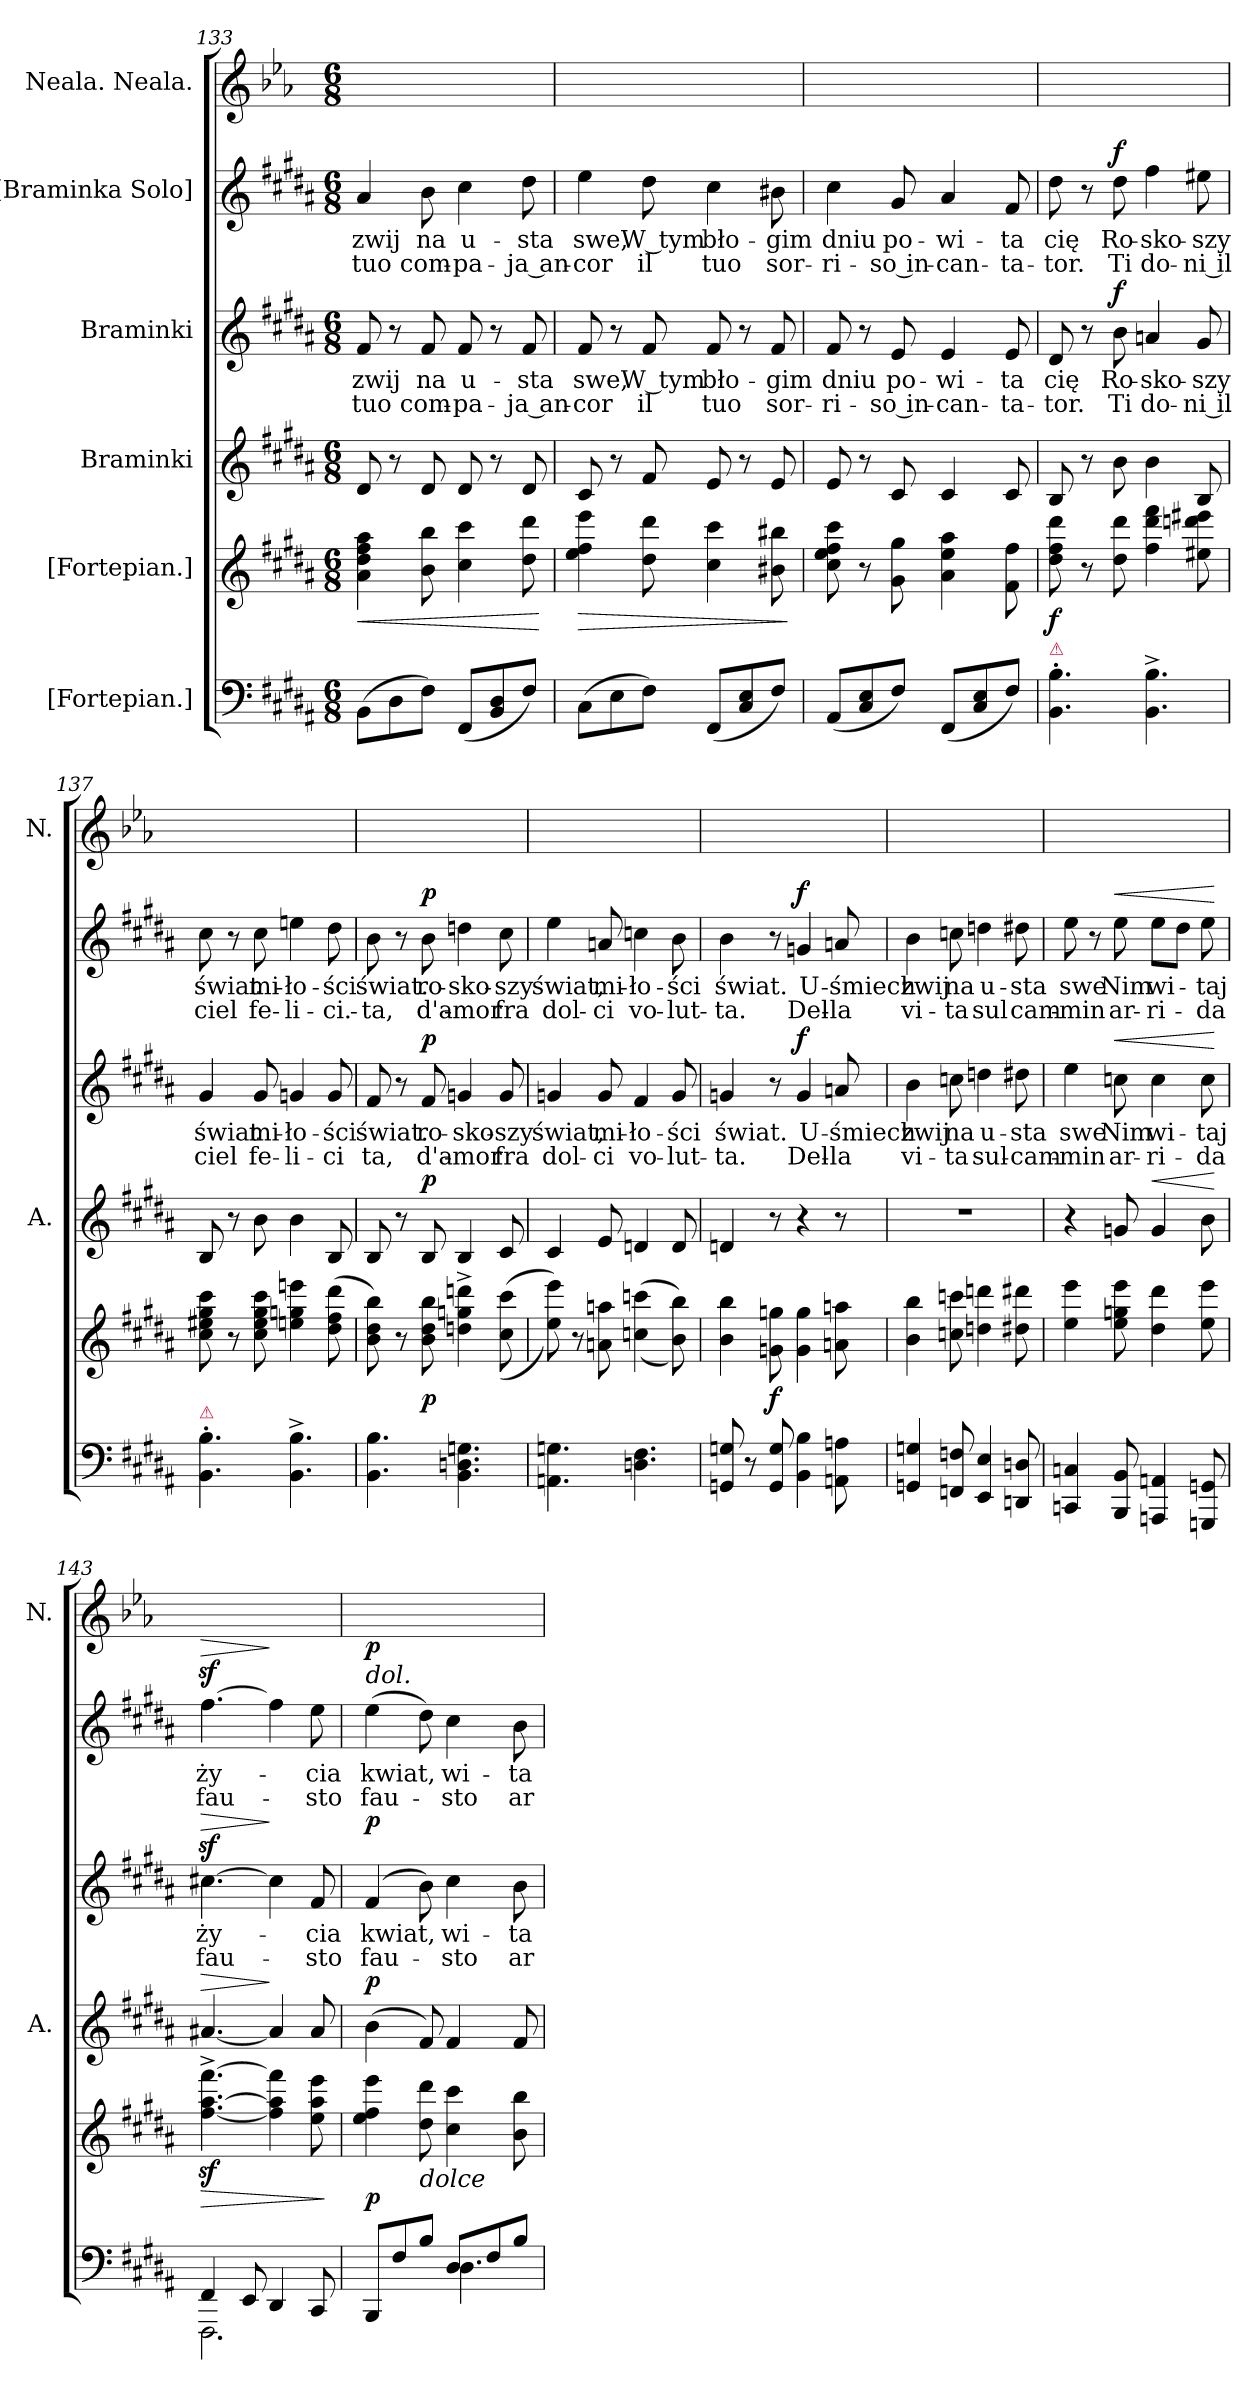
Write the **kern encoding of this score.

**kern	**kern	**dynam	**kern	**dynam	**kern	**text	**text	**dynam	**kern	**text	**text	**dynam	**kern
*part6	*part5	*part5	*part4	*part4	*part3	*part3	*part3	*part3	*part2	*part2	*part2	*part2	*part1
*staff6	*staff5	*staff5	*staff4	*staff4	*staff3	*staff3	*staff3	*staff3	*staff2	*staff2	*staff2	*staff2	*staff1
*I"[Fortepian.]	*I"[Fortepian.]	*	*I"Braminki	*	*I"Braminki	*	*	*	*I"[Braminka Solo]	*	*	*	*I"Neala. Neala.
*	*	*	*I'A.	*	*	*	*	*	*	*	*	*	*I'N.
*clefF4	*clefG2	*	*clefG2	*	*clefG2	*	*	*	*clefG2	*	*	*	*clefG2
*k[f#c#g#d#a#]	*k[f#c#g#d#a#]	*	*k[f#c#g#d#a#]	*	*k[f#c#g#d#a#]	*	*	*	*k[f#c#g#d#a#]	*	*	*	*k[b-e-a-]
*M6/8	*M6/8	*	*M6/8	*	*M6/8	*	*	*	*M6/8	*	*	*	*M6/8
=133	=133	=133	=133	=133	=133	=133	=133	=133	=133	=133	=133	=133	=133
!	!	!LO:HP:b	!	!	!	!	!	!	!	!	!	!	!
(8BB\L	4a#\ 4dd#\ 4ff#\ 4aa#\	<	8d#/	.	8f#/	zwij	tuo	.	4a#/	zwij	tuo	.	2.ryy
8D#\	.	.	8r	.	8r	.	.	.	.	.	.	.	.
8F#\J)	8b\ 8bb\	.	8d#/	.	8f#/	na	com-	.	8b\	na	com-	.	.
(8FF#/L	4cc#\ 4ccc#\	.	8d#/	.	8f#/	u-	-pa-	.	4cc#\	u-	-pa-	.	.
8BB/ 8D#/	.	.	8r	.	8r	.	.	.	.	.	.	.	.
8F#/J)	8dd#\ 8ddd#\	.	8d#/	.	8f#/	-sta	-ja an-	.	8dd#\	-sta	-ja an-	.	.
.	.	[	.	.	.	.	.	.	.	.	.	.	.
=134	=134	=134	=134	=134	=134	=134	=134	=134	=134	=134	=134	=134	=134
!	!	!LO:HP:b	!	!	!	!	!	!	!	!	!	!	!
(8C#\L	4ee\ 4ff#\ 4eee\	>	8c#/	.	8f#/	swe,	-cor	.	4ee\	swe,	-cor	.	2.ryy
8E\	.	.	8r	.	8r	.	.	.	.	.	.	.	.
8F#\J)	8dd#\ 8ddd#\	.	8f#/	.	8f#/	W tym	il	.	8dd#\	W tym	il	.	.
(8FF#/L	4cc#\ 4ccc#\	.	8e/	.	8f#/	bło-	tuo	.	4cc#\	bło-	tuo	.	.
8C#/ 8E/	.	.	8r	.	8r	.	.	.	.	.	.	.	.
8F#/J)	8b#X\ 8bb#X\	.	8e/	.	8f#/	-gim	sor-	.	8b#X\	-gim	sor-	.	.
.	.	]	.	.	.	.	.	.	.	.	.	.	.
=135	=135	=135	=135	=135	=135	=135	=135	=135	=135	=135	=135	=135	=135
(8AA#/L	8cc#\ 8ee\ 8ff#\ 8ccc#\	.	8e/	.	8f#/	dniu	-ri-	.	4cc#\	dniu	-ri-	.	2.ryy
8C#/ 8E/	8r	.	8r	.	8r	.	.	.	.	.	.	.	.
8F#/J)	8g#\ 8gg#\	.	8c#/	.	8e/	po-	-so in-	.	8g#/	po-	-so in-	.	.
(8FF#/L	4a#\ 4ee\ 4aa#\	.	4c#/	.	4e/	-wi-	-can-	.	4a#/	-wi-	-can-	.	.
8C#/ 8E/	.	.	.	.	.	.	.	.	.	.	.	.	.
8F#/J)	8f#\ 8ff#\	.	8c#/	.	8e/	-ta	-ta-	.	8f#/	-ta	-ta-	.	.
=136	=136	=136	=136	=136	=136	=136	=136	=136	=136	=136	=136	=136	=136
!LO:TX:a:color=crimson:t=⚠	!	!	!	!	!	!	!	!	!	!	!	!	!
4.BB'\ 4.B'\	8dd#\ 8ff#\ 8ddd#\	f	8B/	.	8d#/	cię	-tor.	.	8dd#\	cię	-tor.	.	2.ryy
.	8r	.	8r	.	8r	.	.	.	8r	.	.	.	.
!	!	!	!	!	!	!	!	!LO:DY:a	!	!	!	!LO:DY:a	!
.	8dd#\ 8ddd#\	.	8b\	.	8b\	Ro-	Ti	f	8dd#\	Ro-	Ti	f	.
4.BB^\ 4.B^\	4ff#\ 4ddd#\ 4fff#\	.	4b\	.	4an/	-sko-	do-	.	4ff#\	-sko-	do-	.	.
.	8ee#X\ 8dddn\ 8eee#X\	.	8B/	.	8g#/	-szy	-ni il	.	8ee#X\	-szy	-ni il	.	.
=137	=137	=137	=137	=137	=137	=137	=137	=137	=137	=137	=137	=137	=137
!LO:TX:a:color=crimson:t=⚠	!	!	!	!	!	!	!	!	!	!	!	!	!
4.BB'\ 4.B'\	8cc#\ 8ee#X\ 8gg#\ 8ccc#\	.	8B/	.	4g#/	świat	ciel	.	8cc#\	świat	ciel	.	2.ryy
.	8r	.	8r	.	.	.	.	.	8r	.	.	.	.
.	8cc#\ 8ee#\ 8gg#\ 8ccc#\	.	8b\	.	8g#/	mi-	fe-	.	8cc#\	mi-	fe-	.	.
4.BB^\ 4.B^\	4een\ 4ggn\ 4eeen\	.	4b\	.	4gn/	-ło-	-li-	.	4een\	-ło-	-li-	.	.
.	(8dd#\ 8ff#\ 8ddd#\	.	8B/	.	8g/	-ści	-ci	.	8dd#\	-ści	-ci.-	.	.
=138	=138	=138	=138	=138	=138	=138	=138	=138	=138	=138	=138	=138	=138
4.BB\ 4.B\	8b\ 8dd#\ 8bb\)	.	8B/	.	8f#/	świat.	ta,	.	8b\	świat.	-ta,	.	2.ryy
.	8r	.	8r	.	8r	.	.	.	8r	.	.	.	.
!	!	!	!	!LO:DY:a	!	!	!	!LO:DY:a	!	!	!	!LO:DY:a	!
.	8b\ 8dd#\ 8bb\	p	8B/	p	8f#/	ro-	d'a-	p	8b\	ro-	d'a-	p	.
4.BB\ 4.Dn\ 4.Gn\	4ddn^<\ 4ggn^<\ 4dddn^<\	.	4B/	.	4gn/	-sko-	-mor	.	4ddn\	-sko-	-mor	.	.
.	(<(>8cc#\ 8ccc#\	.	8c#/	.	8g/	-szy	fra	.	8cc#\	-szy	fra	.	.
=139	=139	=139	=139	=139	=139	=139	=139	=139	=139	=139	=139	=139	=139
4.AAn\ 4.Gn\	8ee\ 8eee\))	.	4c#/	.	4gn/	świat,	dol-	.	4ee\	świat,	dol-	.	2.ryy
.	8r	.	.	.	.	.	.	.	.	.	.	.	.
.	8an\ 8aan\	.	8e/	.	8g/	mi-	-ci	.	8an/	mi-	-ci	.	.
4.Dn\ 4.F#\	(<(>4ccn\ 4cccn\	.	4dn/	.	4f#/	-ło-	vo-	.	4ccn\	-ło-	vo-	.	.
.	8b\ 8bb\))	.	8d/	.	8g/	-ści	-lut-	.	8b\	-ści	-lut-	.	.
=140	=140	=140	=140	=140	=140	=140	=140	=140	=140	=140	=140	=140	=140
8GGn/ 8Gn/	4b\ 4bb\	.	4dn/	.	4gn/	świat.	-ta.	.	4b\	świat.	-ta.	.	2.ryy
8r	.	.	.	.	.	.	.	.	.	.	.	.	.
8GG/ 8G/	8gn\ 8ggn\	f	8r	.	8r	.	.	.	8r	.	.	.	.
!	!	!	!	!	!	!	!	!LO:DY:a	!	!	!	!LO:DY:a	!
4BB\ 4B\	4g\ 4gg\	.	4r	.	4g/	U-	Del-	f	4gn/	U-	Del-	f	.
8AAn\ 8An\	8an\ 8aan\	.	8r	.	8an/	-śmiech	-la	.	8an/	-śmiech	-la	.	.
=141	=141	=141	=141	=141	=141	=141	=141	=141	=141	=141	=141	=141	=141
4GGn/ 4Gn/	4b\ 4bb\	.	2.r	.	4b\	zwij	vi-	.	4b\	zwij	vi-	.	2.ryy
8FFn/ 8Fn/	8ccn\ 8cccn\	.	.	.	8ccn\	na	-ta	.	8ccn\	na	-ta	.	.
4EE/ 4E/	4ddn\ 4dddn\	.	.	.	4ddn\	u-	sul-	.	4ddn\	u-	sul	.	.
8DDn/ 8Dn/	8dd#X\ 8ddd#X\	.	.	.	8dd#X\	-sta	-cam-	.	8dd#X\	-sta	cam-	.	.
=142	=142	=142	=142	=142	=142	=142	=142	=142	=142	=142	=142	=142	=142
4CCn/ 4Cn/	4ee\ 4eee\	.	4r	.	4ee\	swe	-min	.	8ee\	swe	-min	.	2.ryy
.	.	.	.	.	.	.	.	.	8r	.	.	.	.
!	!	!	!	!	!	!	!	!LO:HP:a	!	!	!	!LO:HP:a	!
8BBB/ 8BB/	8ee\ 8ggn\ 8eee\	.	8gn/	.	8ccn\	Nim	ar-	<	8ee\	Nim	ar-	<	.
!	!	!	!	!LO:HP:a	!	!	!	!	!	!	!	!	!
4AAAn/ 4AAn/	4dd#\ 4ddd#\	.	4g/	<	4cc\	wi-	-ri-	.	8ee\L	wi-	-ri-	.	.
.	.	.	.	.	.	.	.	.	8dd#\J	.	.	.	.
8GGGn/ 8GGn/	8ee\ 8eee\	.	8b\	.	8cc\	-taj	-da	.	8ee\	-taj	-da	.	.
.	.	.	.	[	.	.	.	[	.	.	.	[	.
=143	=143	=143	=143	=143	=143	=143	=143	=143	=143	=143	=143	=143	=143
*^	*	*	*	*	*	*	*	*	*	*	*	*	*
!	!	!	!LO:HP:b	!	!LO:HP:a	!	!	!	!LO:HP:a	!	!	!	!LO:HP:a	!
4FF#/	2.FFF#\	[4.ff#z^\ [4.aa#z^\ [4.fff#z^\	>	[4.a#X/	>	[4.cc#Xz>\	ży-	fau-	>	[4.ff#z>\	ży-	fau-	>	2.ryy
8EE/	.	.	.	.	.	.	.	.	.	.	.	.	.	.
4DD#/	.	4ff#]\ 4aa#]\ 4fff#]\	.	4a#/]	]	4cc#\]	.	.	]	4ff#\]	.	.	]	.
8CC#/	.	8ee\ 8aa#\ 8eee\	.	8a#/	.	8f#/	-cia	-sto	.	8ee\	-cia	-sto	.	.
*v	*v	*	*	*	*	*	*	*	*	*	*	*	*	*
.	.	]	.	.	.	.	.	.	.	.	.	.	.
=144	=144	=144	=144	=144	=144	=144	=144	=144	=144	=144	=144	=144	=144
*^	*	*	*	*	*	*	*	*	*	*	*	*	*
!	!	!	!	!	!	!	!	!	!	!LO:TX:a:i:t=dol.	!	!	!	!
!	!	!	!	!	!LO:DY:a	!	!	!	!LO:DY:a	!	!	!	!LO:DY:a	!
8BBB/L	4.ryy	4ee\ 4ff#\ 4eee\	p	(4b\	p	(4f#/	kwiat,	fau-	p	(4ee\	kwiat,	fau-	p	2.ryy
8F#/	.	.	.	.	.	.	.	.	.	.	.	.	.	.
!	!	!LO:TX:b:i:t=dolce	!	!	!	!	!	!	!	!	!	!	!	!
8B/J	.	8dd#\ 8ddd#\	.	8f#/)	.	8b\)	.	.	.	8dd#\)	.	.	.	.
8D#/L	4.D#\	4cc#\ 4ccc#\	.	4f#/	.	4cc#\	wi-	-sto	.	4cc#\	wi-	-sto	.	.
8F#/	.	.	.	.	.	.	.	.	.	.	.	.	.	.
8B/J	.	8b\ 8bb\	.	8f#/	.	8b\	-ta	ar-	.	8b\	-ta	ar-	.	.
*v	*v	*	*	*	*	*	*	*	*	*	*	*	*	*
=	=	=	=	=	=	=	=	=	=	=	=	=	=
*-	*-	*-	*-	*-	*-	*-	*-	*-	*-	*-	*-	*-	*-
